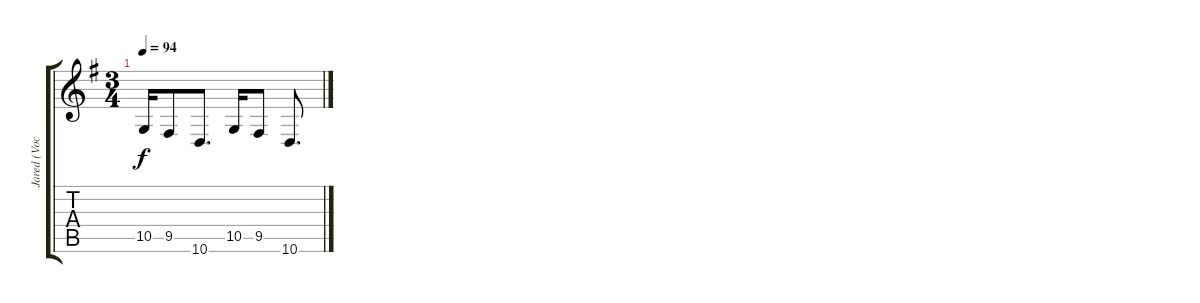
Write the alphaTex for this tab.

\track ("Jared (Vocals)" "Jared (Voc") {mute instrument oboe}
\staff {score tabs}
\tuning (E4 B3 G3 D3 A2 E2) {hide}
\ts (3 4)
\tempo 94
\clef g2
\ks g
10.5.16{dy f} 9.5.8 10.6.8{d} 10.5.16 9.5.8 10.6.8{d}
